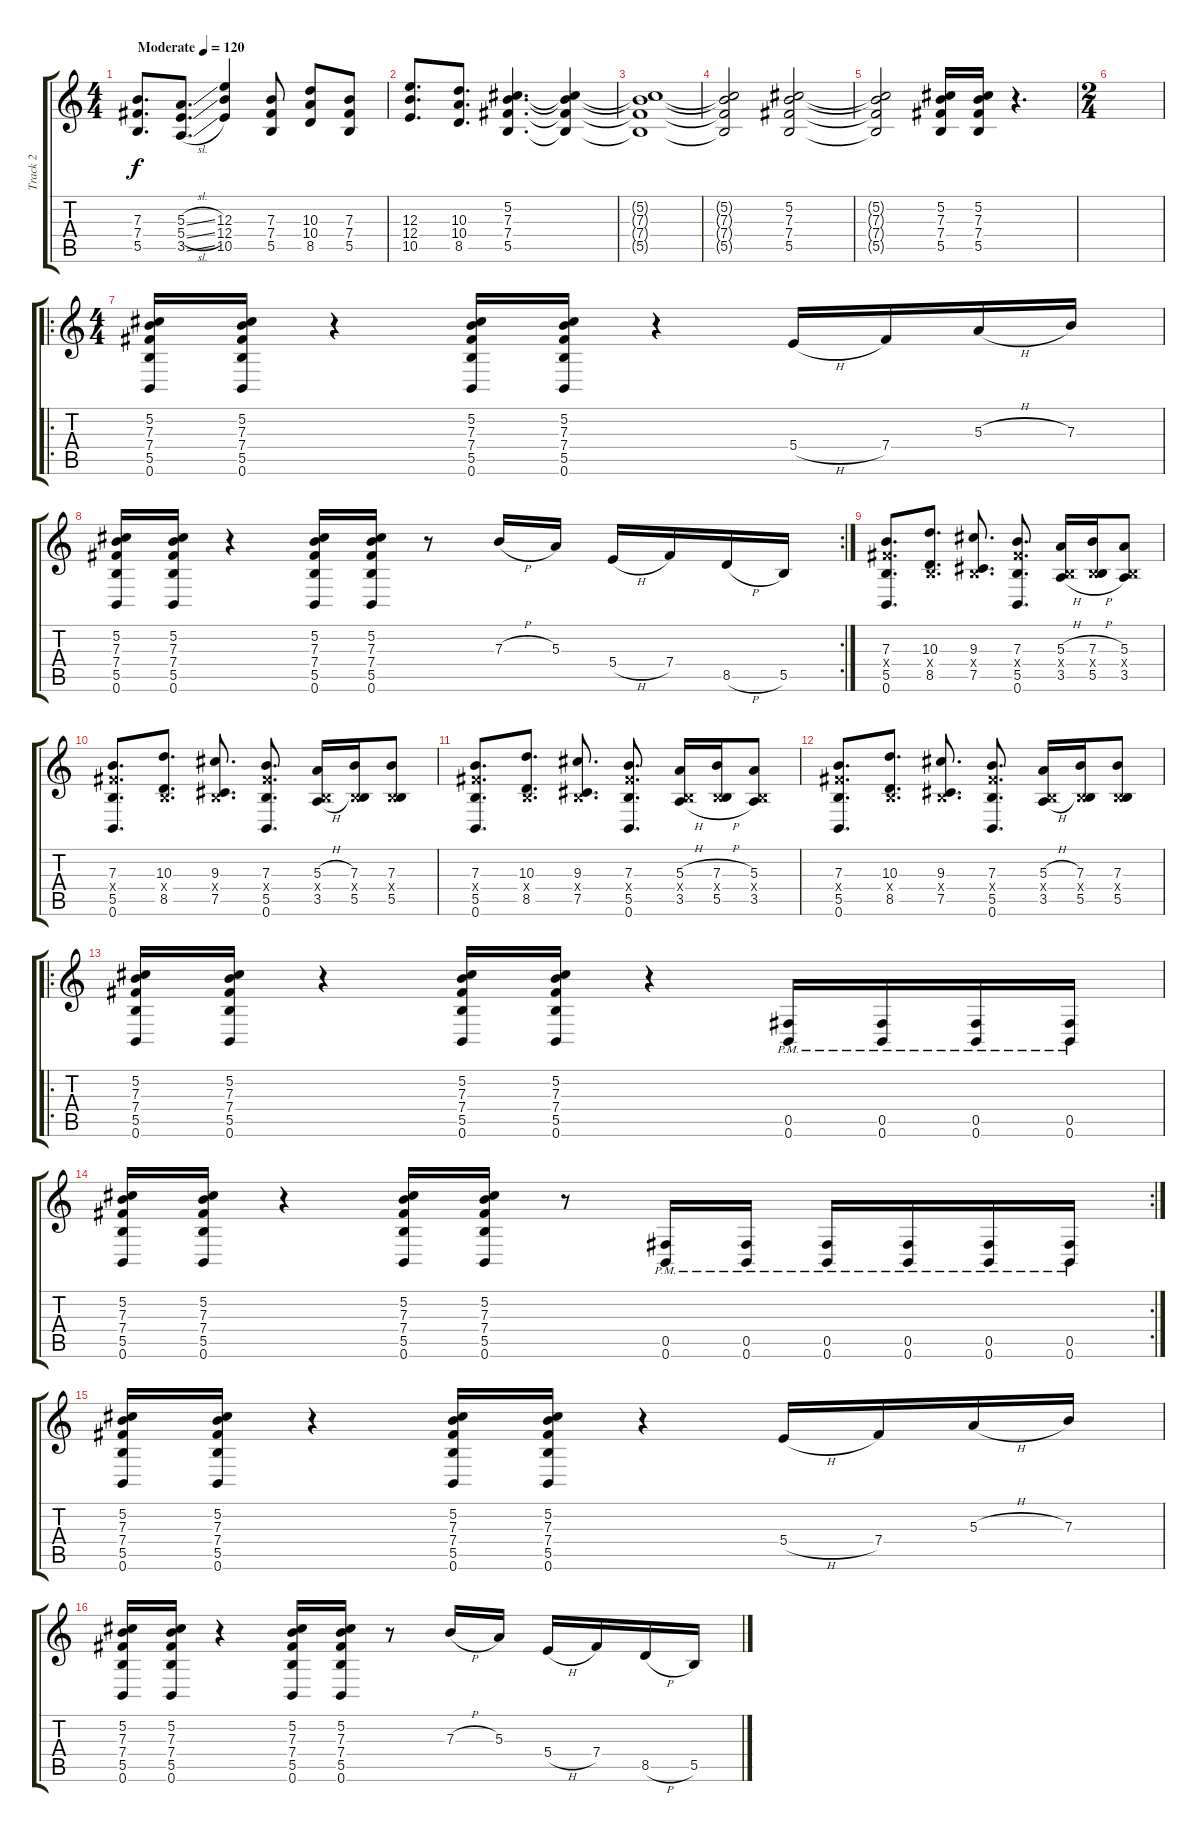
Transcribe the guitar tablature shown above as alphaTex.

\track ("Track 2" "Track 2") {instrument overdrivenguitar}
\staff {score tabs}
\tuning (Db4 Ab3 E3 B2 Gb2 B1) {hide}
\ts (4 4)
\tempo (120 "Moderate")
\clef g2
\ks c
(7.3 7.4 5.5).8{d dy f instrument overdrivenguitar} (5.3{sl} 5.4{sl} 3.5{sl}).8{d} (12.3 12.4 10.5).4 (7.3 7.4 5.5).8 (10.3 10.4 8.5).8 (7.3 7.4 5.5).8 |
(12.3 12.4 10.5).8{d} (10.3 10.4 8.5).8{d} (5.2 7.3 7.4 5.5).4{d} (5.2{t} 7.3{t} 7.4{t} 5.5{t}).4 |
(5.2{t} 7.3{t} 7.4{t} 5.5{t}).1 |
(5.2{t} 7.3{t} 7.4{t} 5.5{t}).2 (5.2 7.3 7.4 5.5).2 |
(5.2{t} 7.3{t} 7.4{t} 5.5{t}).2 (5.2 7.3 7.4 5.5).16 (5.2 7.3 7.4 5.5).16 r.4{d} |
\ts (2 4)
|
\ro
\ts (4 4)
(5.2 7.3 7.4 5.5 0.6).16 (5.2 7.3 7.4 5.5 0.6).16 r.4 (5.2 7.3 7.4 5.5 0.6).16 (5.2 7.3 7.4 5.5 0.6).16 r.4 5.4{h}.16 7.4.16 5.3{h}.16 7.3.16 |
\rc 2
(5.2 7.3 7.4 5.5 0.6).16 (5.2 7.3 7.4 5.5 0.6).16 r.4 (5.2 7.3 7.4 5.5 0.6).16 (5.2 7.3 7.4 5.5 0.6).16 r.8 7.3{h}.16 5.3.16 5.4{h}.16 7.4.16 8.5{h}.16 5.5.16 |
(7.3 7.4{x} 5.5 0.6).8{d} (10.3 0.4{x} 8.5).8{d} (9.3 0.4{x} 7.5).8{d} (7.3 7.4{x} 5.5 0.6).8{d} (5.3{h} 0.4{x} 3.5{h}).16 (7.3{h} 0.4{x} 5.5{h}).16 (5.3 0.4{x} 3.5).8 |
(7.3 7.4{x} 5.5 0.6).8{d} (10.3 0.4{x} 8.5).8{d} (9.3 0.4{x} 7.5).8{d} (7.3 7.4{x} 5.5 0.6).8{d} (5.3{h} 0.4{x} 3.5{h}).16 (7.3 0.4{x} 5.5).16 (7.3 0.4{x} 5.5).8 |
(7.3 7.4{x} 5.5 0.6).8{d} (10.3 0.4{x} 8.5).8{d} (9.3 0.4{x} 7.5).8{d} (7.3 7.4{x} 5.5 0.6).8{d} (5.3{h} 0.4{x} 3.5{h}).16 (7.3{h} 0.4{x} 5.5{h}).16 (5.3 0.4{x} 3.5).8 |
(7.3 7.4{x} 5.5 0.6).8{d} (10.3 0.4{x} 8.5).8{d} (9.3 0.4{x} 7.5).8{d} (7.3 7.4{x} 5.5 0.6).8{d} (5.3{h} 0.4{x} 3.5{h}).16 (7.3 0.4{x} 5.5).16 (7.3 0.4{x} 5.5).8 |
\ro
(5.2 7.3 7.4 5.5 0.6).16 (5.2 7.3 7.4 5.5 0.6).16 r.4 (5.2 7.3 7.4 5.5 0.6).16 (5.2 7.3 7.4 5.5 0.6).16 r.4 (0.5{pm} 0.6{pm}).16 (0.5{pm} 0.6{pm}).16 (0.5{pm} 0.6{pm}).16 (0.5{pm} 0.6{pm}).16 |
\rc 2
(5.2 7.3 7.4 5.5 0.6).16 (5.2 7.3 7.4 5.5 0.6).16 r.4 (5.2 7.3 7.4 5.5 0.6).16 (5.2 7.3 7.4 5.5 0.6).16 r.8 (0.5{pm} 0.6{pm}).16 (0.5{pm} 0.6{pm}).16 (0.5{pm} 0.6{pm}).16 (0.5{pm} 0.6{pm}).16 (0.5{pm} 0.6{pm}).16 (0.5{pm} 0.6{pm}).16 |
(5.2 7.3 7.4 5.5 0.6).16 (5.2 7.3 7.4 5.5 0.6).16 r.4 (5.2 7.3 7.4 5.5 0.6).16 (5.2 7.3 7.4 5.5 0.6).16 r.4 5.4{h}.16 7.4.16 5.3{h}.16 7.3.16 |
(5.2 7.3 7.4 5.5 0.6).16 (5.2 7.3 7.4 5.5 0.6).16 r.4 (5.2 7.3 7.4 5.5 0.6).16 (5.2 7.3 7.4 5.5 0.6).16 r.8 7.3{h}.16 5.3.16 5.4{h}.16 7.4.16 8.5{h}.16 5.5.16
